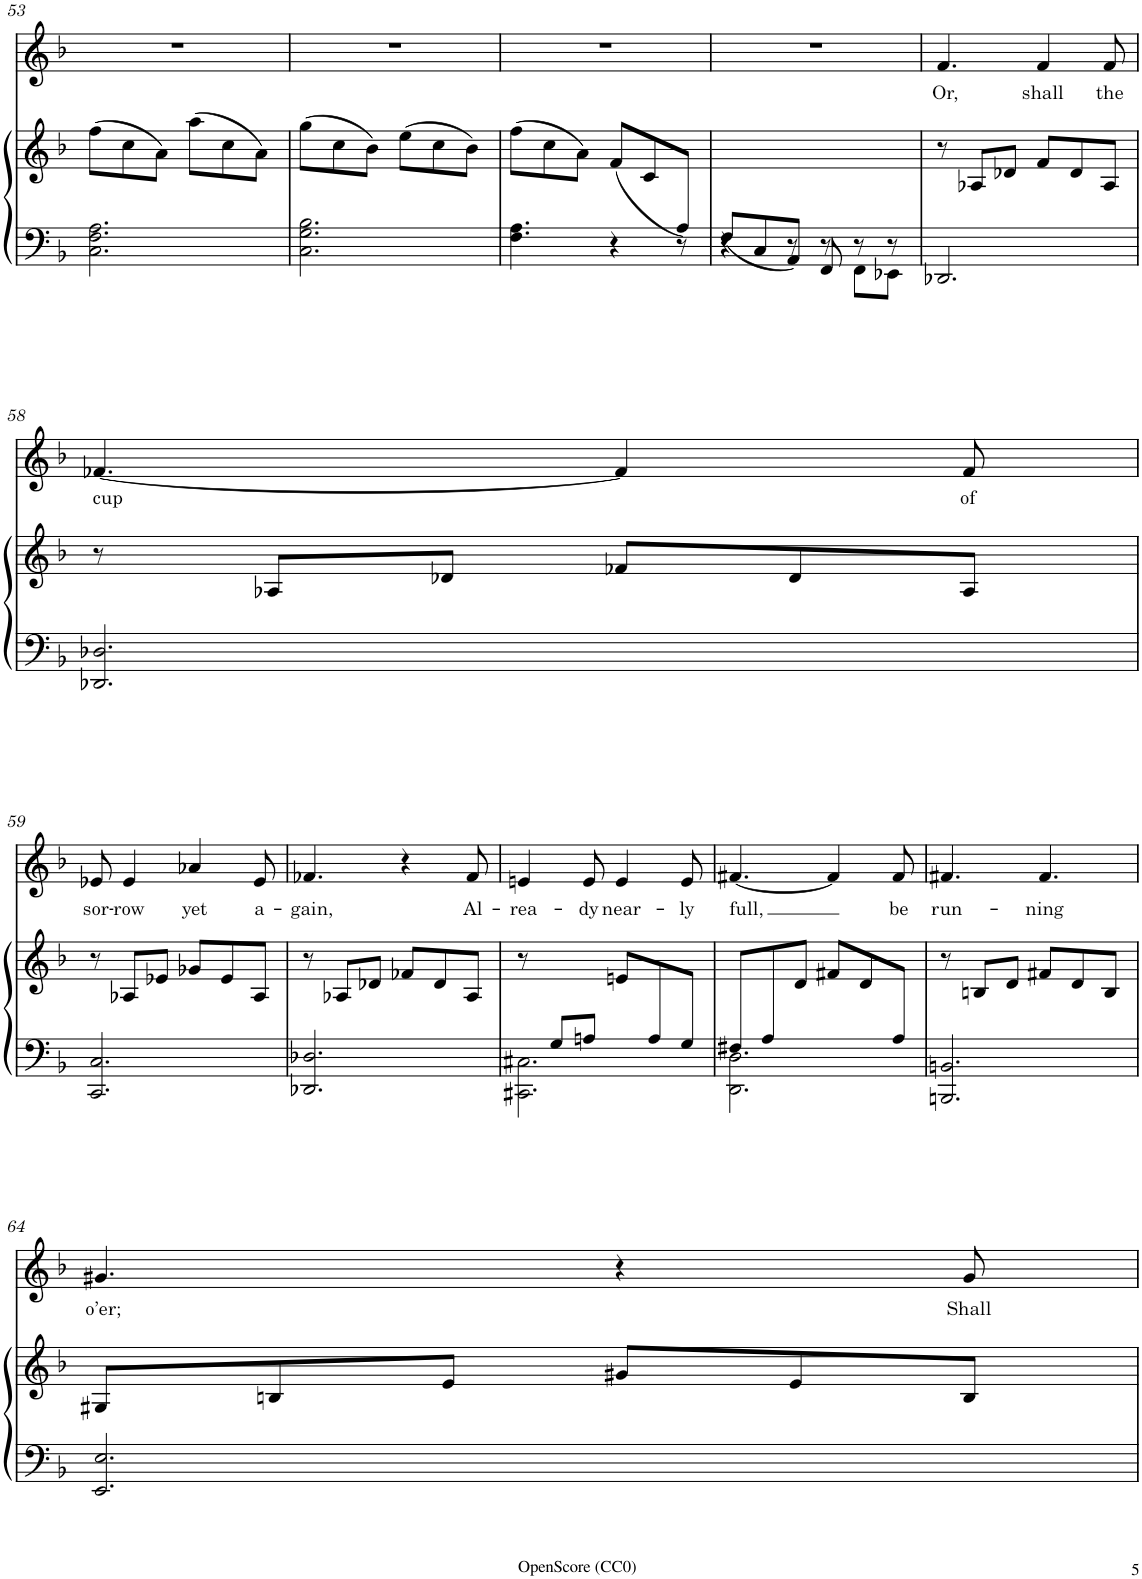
**kern	**kern	**kern	**text
*part2	*part2	*part1	*part1
*staff3	*staff2	*staff1	*staff1
*I"Piano	*	*I"Voice	*
*I'Pno	*	*	*
!!LO:PB:g=z
*clefF4	*clefG2	*clefG2	*
*k[b-]	*k[b-]	*k[b-]	*
*M6/8	*M6/8	*M6/8	*
=53	=53	=53	=53
2.C\ 2.F\ 2.A\	(8ff\L	2.r	.
.	8cc\	.	.
.	8a\J)	.	.
.	(8aa\L	.	.
.	8cc\	.	.
.	8a\J)	.	.
=54	=54	=54	=54
2.C\ 2.G\ 2.B-\	(8gg\L	2.r	.
.	8cc\	.	.
.	8b-\J)	.	.
.	(8ee\L	.	.
.	8cc\	.	.
.	8b-\J)	.	.
=55	=55	=55	=55
*^	*	*	*
8ryy	4.F\ 4.A\	(8ff\L	2.r	.
.	.	8cc\	.	.
.	.	8a\J)	.	.
.	4r	(<8f/L	.	.
.	.	8c/	.	.
8A/J)	8r	8ryy	.	.
=56	=56	=56	=56	=56
8F/L	4r	2ryy	2.r	.
8C/	.	.	.	.
8AA/J	8r	.	.	.
8FF/	8r	.	.	.
4ryy	8FF\L	8r	.	.
.	8EE-X\J	8r	.	.
=57	=57	=57	=57	=57
!	!	!	!	!LO:LY:b
*v	*v	*	*	*
2.DD-X/	8r	4.f/	Or,
.	8A-X/L	.	.
.	8d-X/J	.	.
!	!	!	!LO:LY:b
.	8f/L	4f/	shall
.	8d-/	.	.
!	!	!	!LO:LY:b
.	8A-/J	8f/	the
!!LO:LB:g=z
=58	=58	=58	=58
!	!	!	!LO:LY:b
2.DD-X/ 2.D-X/	8r	[4.f-X/	cup
.	8A-X/L	.	.
.	8d-X/J	.	.
.	8f-X/L	4f-/]	.
.	8d-/	.	.
!	!	!	!LO:LY:b
.	8A-/J	8f-/	of
!!LO:LB:g=z
=59	=59	=59	=59
!	!	!	!LO:LY:b
2.CC/ 2.C/	8r	8e-X/	sor-
!	!	!	!LO:LY:b
.	8A-X/L	4e-/	-row
.	8e-X/J	.	.
!	!	!	!LO:LY:b
.	8g-X/L	4a-X/	yet
.	8e-/	.	.
!	!	!	!LO:LY:b
.	8A-/J	8e-/	a-
=60	=60	=60	=60
!	!	!	!LO:LY:b
2.DD-X/ 2.D-X/	8r	4.f-X/	-gain,
.	8A-X/L	.	.
.	8d-X/J	.	.
.	8f-X/L	4r	.
.	8d-/	.	.
!	!	!	!LO:LY:b
.	8A-/J	8f-/	Al-
=61	=61	=61	=61
*^	*	*	*
!	!	!	!	!LO:LY:b
8ryy	2.CC#X\ 2.C#X\	8r	4en/	-rea-
8G/L	.	4ryy	.	.
!	!	!	!	!LO:LY:b
8An/J	.	.	8e/	-dy
!	!	!	!	!LO:LY:b
8ryy	.	8en/L	4e/	near-
8A/	.	4ryy	.	.
!	!	!	!	!LO:LY:b
8G/J	.	.	8e/	-ly
=62	=62	=62	=62	=62
!	!	!	!	!LO:LY:b
8F#X/L	2.DD\ 2.D\	4ryy	[4.f#X/	full,
8A/	.	.	.	.
4.ryy	.	8d/J	.	.
.	.	8f#X/L	4f#/]	.
.	.	8d/	.	.
!	!	!	!	!LO:LY:b
8A/J	.	8ryy	8f#/	be
*v	*v	*	*	*
=63	=63	=63	=63
!	!	!	!LO:LY:b
2.BBBn/ 2.BBn/	8r	4.f#X/	run-
.	8Bn/L	.	.
.	8d/J	.	.
!	!	!	!LO:LY:b
.	8f#X/L	4.f#/	-ning
.	8d/	.	.
.	8B/J	.	.
!!LO:LB:g=z
=64	=64	=64	=64
!	!	!	!LO:LY:b
2.EE/ 2.E/	8G#X/L	4.g#X/	o’er;
.	8Bn/	.	.
.	8e/J	.	.
.	8g#X/L	4r	.
.	8e/	.	.
!	!	!	!LO:LY:b
.	8B/J	8g#/	Shall
=	=	=	=
*-	*-	*-	*-
